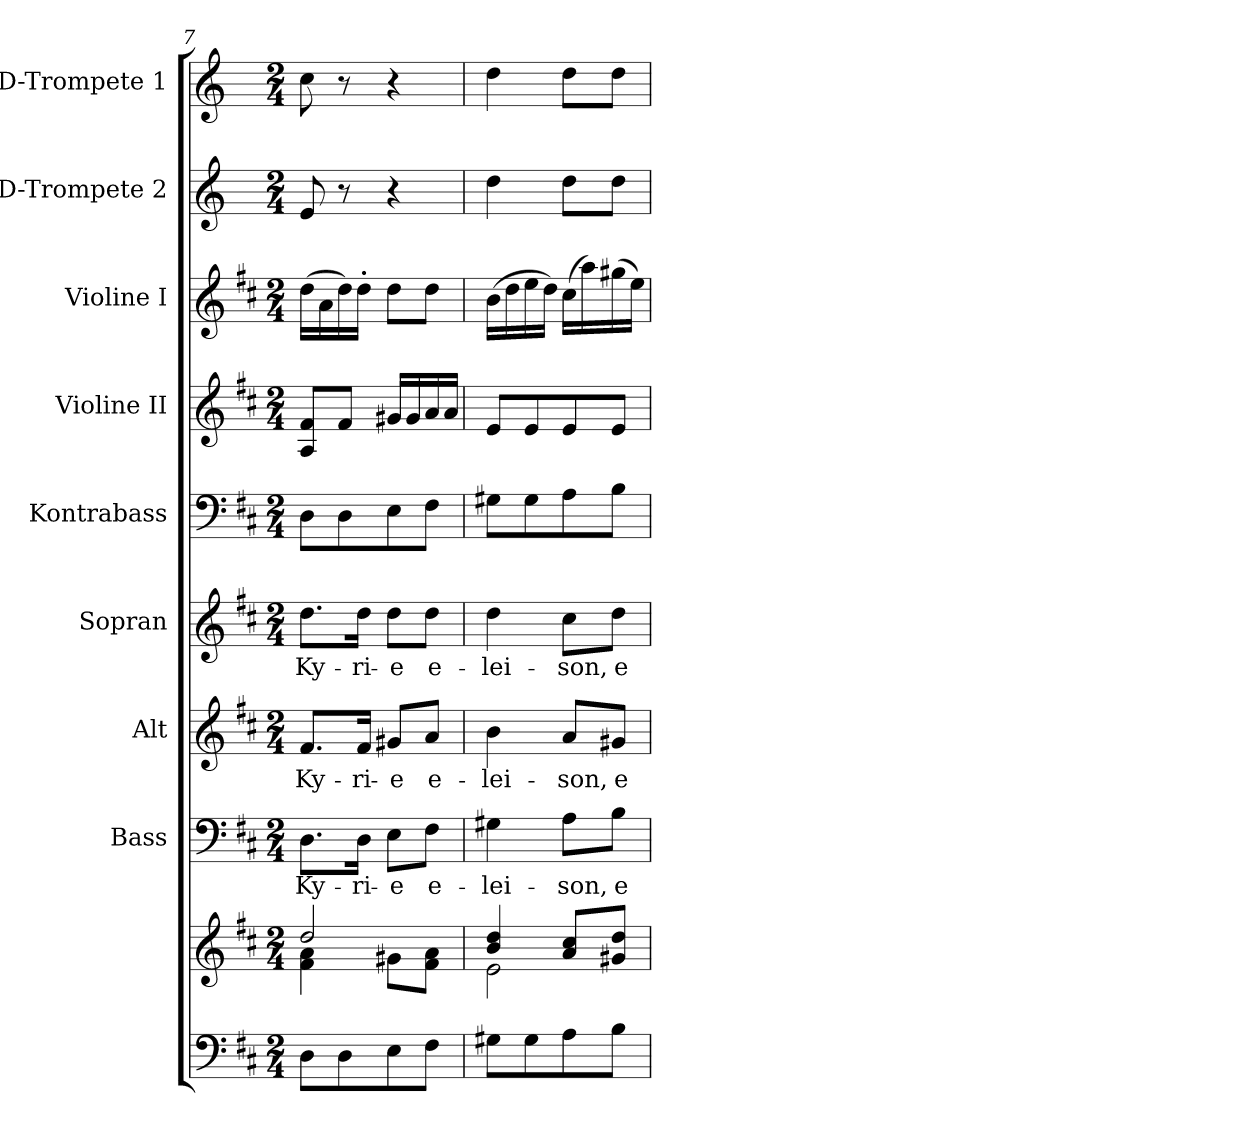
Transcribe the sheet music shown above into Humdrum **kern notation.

**kern	**kern	**kern	**text	**kern	**text	**kern	**text	**kern	**kern	**kern	**kern	**kern
*part9	*part9	*part8	*part8	*part7	*part7	*part6	*part6	*part5	*part4	*part3	*part2	*part1
*staff10	*staff9	*staff8	*staff8	*staff7	*staff7	*staff6	*staff6	*staff5	*staff4	*staff3	*staff2	*staff1
*	*	*I"Bass	*	*I"Alt	*	*I"Sopran	*	*I"Kontrabass	*I"Violine II	*I"Violine I	*I"D-Trompete 2	*I"D-Trompete 1
*	*	*I'B.	*	*I'A.	*	*I'S.	*	*I'Kb.	*I'Vl. II	*I'Vl. I	*I'D Trp. 2	*I'D Trp. 1
*clefF4	*clefG2	*clefF4	*	*clefG2	*	*clefG2	*	*clefF4	*clefG2	*clefG2	*clefG2	*clefG2
*	*	*	*	*	*	*	*	*ITrd7c12	*	*	*ITrd-1c-2	*ITrd-1c-2
*k[f#c#]	*k[f#c#]	*k[f#c#]	*	*k[f#c#]	*	*k[f#c#]	*	*k[f#c#]	*k[f#c#]	*k[f#c#]	*k[f#c#]	*k[f#c#]
*D:	*D:	*D:	*	*D:	*	*D:	*	*D:	*D:	*D:	*D:	*D:
*M2/4	*M2/4	*M2/4	*	*M2/4	*	*M2/4	*	*M2/4	*M2/4	*M2/4	*M2/4	*M2/4
=7	=7	=7	=7	=7	=7	=7	=7	=7	=7	=7	=7	=7
*	*^	*	*	*	*	*	*	*	*	*	*	*
!	!	!	!	!LO:LY:b	!	!LO:LY:b	!	!LO:LY:b	!	!	!	!	!
8D\L	2dd/	4f#\ 4a\	8.D\L	Ky-	8.f#/L	Ky-	8.dd\L	Ky-	8DD\L	8A/ 8f#/L	(>16dd\LL	8f#/	8dd\
.	.	.	.	.	.	.	.	.	.	.	16a\	.	.
8D\	.	.	.	.	.	.	.	.	8DD\	8f#/J	16dd\)	8r	8r
!	!	!	!	!LO:LY:b	!	!LO:LY:b	!	!LO:LY:b	!	!	!	!	!
.	.	.	16D\Jk	-ri-	16f#/Jk	-ri-	16dd\Jk	-ri-	.	.	16dd'>\JJ	.	.
!	!	!	!	!LO:LY:b	!	!LO:LY:b	!	!LO:LY:b	!	!	!	!	!
8E\	.	8g#X\L	8E\L	-e	8g#X/L	-e	8dd\L	-e	8EE\	16g#X/LL	8dd\L	4r	4r
.	.	.	.	.	.	.	.	.	.	16g#/	.	.	.
!	!	!	!	!LO:LY:b	!	!LO:LY:b	!	!LO:LY:b	!	!	!	!	!
8F#\J	.	8f#\ 8a\J	8F#\J	e-	8a/J	e-	8dd\J	e-	8FF#\J	16a/	8dd\J	.	.
.	.	.	.	.	.	.	.	.	.	16a/JJ	.	.	.
=8	=8	=8	=8	=8	=8	=8	=8	=8	=8	=8	=8	=8	=8
!	!	!	!	!LO:LY:b	!	!LO:LY:b	!	!LO:LY:b	!	!	!	!	!
8G#X\L	4b/ 4dd/	2e\	4G#X\	-lei-	4b\	-lei-	4dd\	-lei-	8GG#X\L	8e/L	(>16b\LL	4ee\	4ee\
.	.	.	.	.	.	.	.	.	.	.	16dd\	.	.
8G#\	.	.	.	.	.	.	.	.	8GG#\	8e/	16ee\	.	.
.	.	.	.	.	.	.	.	.	.	.	16dd\JJ)	.	.
!	!	!	!	!LO:LY:b	!	!LO:LY:b	!	!LO:LY:b	!	!	!	!	!
8A\	8a/ 8cc#/L	.	8A\L	-son,	8a/L	-son,	8cc#\L	-son,	8AA\	8e/	(>16cc#\LL	8ee\L	8ee\L
.	.	.	.	.	.	.	.	.	.	.	16aa\)	.	.
!	!	!	!	!LO:LY:b	!	!LO:LY:b	!	!LO:LY:b	!	!	!	!	!
8B\J	8g#X/ 8dd/J	.	8B\J	e-	8g#X/J	e-	8dd\J	e-	8BB\J	8e/J	(>16gg#X\	8ee\J	8ee\J
.	.	.	.	.	.	.	.	.	.	.	16ee\JJ)	.	.
*	*v	*v	*	*	*	*	*	*	*	*	*	*	*
=	=	=	=	=	=	=	=	=	=	=	=	=
*-	*-	*-	*-	*-	*-	*-	*-	*-	*-	*-	*-	*-
